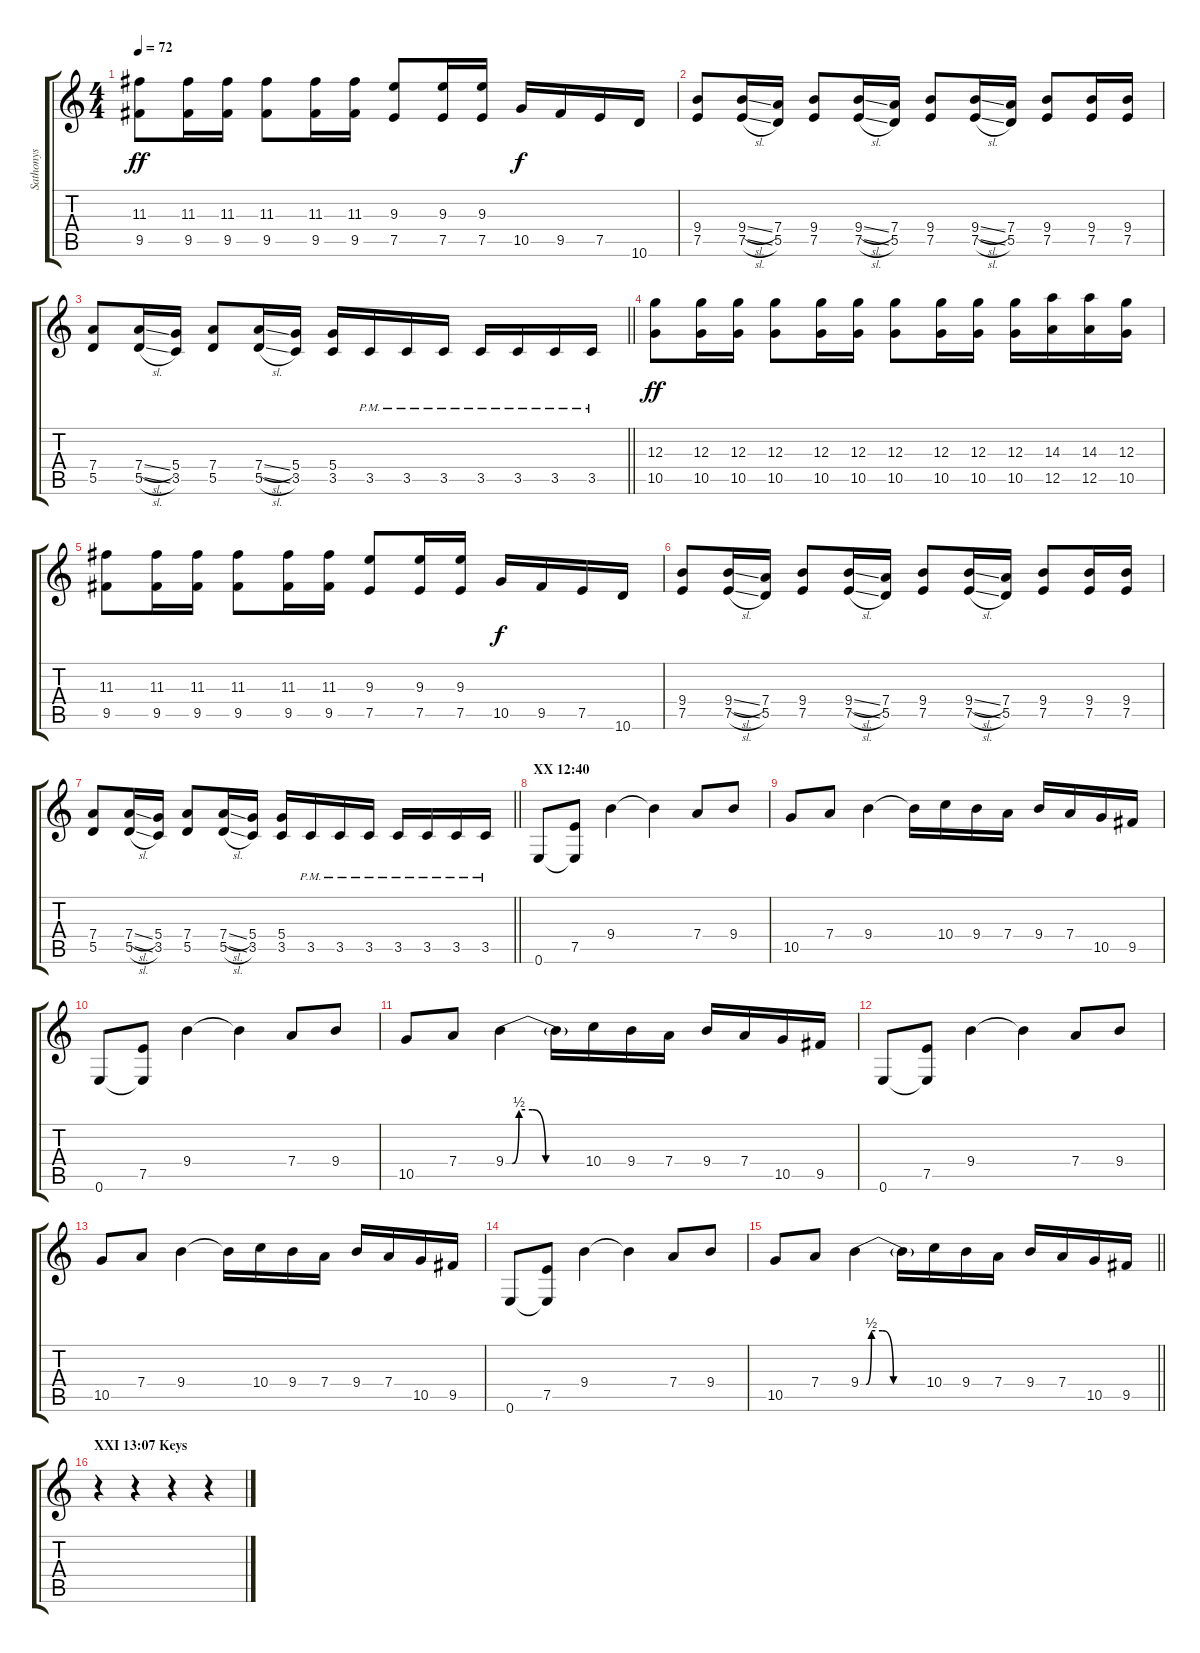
\track ("Sathonys" "Sathonys") {instrument distortionguitar}
\staff {score tabs}
\tuning (E4 B3 G3 D3 A2 E2) {hide}
\ts (4 4)
\tempo 72
\clef g2
\ks c
(11.3 9.5).8{dy ff} (11.3 9.5).16 (11.3 9.5).16 (11.3 9.5).8 (11.3 9.5).16 (11.3 9.5).16 (9.3 7.5).8 (9.3 7.5).16 (9.3 7.5).16 10.5.16{dy f} 9.5.16 7.5.16 10.6.16 |
(9.4 7.5).8 (9.4{sl} 7.5{sl}).16 (7.4 5.5).16 (9.4 7.5).8 (9.4{sl} 7.5{sl}).16 (7.4 5.5).16 (9.4 7.5).8 (9.4{sl} 7.5{sl}).16 (7.4 5.5).16 (9.4 7.5).8 (9.4 7.5).16 (9.4 7.5).16 |
\barLineRight lightlight
(7.4 5.5).8 (7.4{sl} 5.5{sl}).16 (5.4 3.5).16 (7.4 5.5).8 (7.4{sl} 5.5{sl}).16 (5.4 3.5).16 (5.4 3.5).16 3.5{pm}.16 3.5{pm}.16 3.5{pm}.16 3.5{pm}.16 3.5{pm}.16 3.5{pm}.16 3.5{pm}.16 |
(12.3 10.5).8{dy ff} (12.3 10.5).16 (12.3 10.5).16 (12.3 10.5).8 (12.3 10.5).16 (12.3 10.5).16 (12.3 10.5).8 (12.3 10.5).16 (12.3 10.5).16 (12.3 10.5).16 (14.3 12.5).16 (14.3 12.5).16 (12.3 10.5).16 |
(11.3 9.5).8 (11.3 9.5).16 (11.3 9.5).16 (11.3 9.5).8 (11.3 9.5).16 (11.3 9.5).16 (9.3 7.5).8 (9.3 7.5).16 (9.3 7.5).16 10.5.16{dy f} 9.5.16 7.5.16 10.6.16 |
(9.4 7.5).8 (9.4{sl} 7.5{sl}).16 (7.4 5.5).16 (9.4 7.5).8 (9.4{sl} 7.5{sl}).16 (7.4 5.5).16 (9.4 7.5).8 (9.4{sl} 7.5{sl}).16 (7.4 5.5).16 (9.4 7.5).8 (9.4 7.5).16 (9.4 7.5).16 |
\barLineRight lightlight
(7.4 5.5).8 (7.4{sl} 5.5{sl}).16 (5.4 3.5).16 (7.4 5.5).8 (7.4{sl} 5.5{sl}).16 (5.4 3.5).16 (5.4 3.5).16 3.5{pm}.16 3.5{pm}.16 3.5{pm}.16 3.5{pm}.16 3.5{pm}.16 3.5{pm}.16 3.5{pm}.16 |
\section ("" "XX 12:40")
0.6.8 (7.5 0.6{t}).8 9.4.4 9.4{t}.4 7.4.8 9.4.8 |
10.5.8 7.4.8 9.4.4 9.4{t}.16 10.4.16 9.4.16 7.4.16 9.4.16 7.4.16 10.5.16 9.5.16 |
0.6.8 (7.5 0.6{t}).8 9.4.4 9.4{t}.4 7.4.8 9.4.8 |
10.5.8 7.4.8 9.4{be (custom 0 0 5 0 10 2 20 2 30 0 60 0)}.4 9.4{t}.16 10.4.16 9.4.16 7.4.16 9.4.16 7.4.16 10.5.16 9.5.16 |
0.6.8 (7.5 0.6{t}).8 9.4.4 9.4{t}.4 7.4.8 9.4.8 |
10.5.8 7.4.8 9.4.4 9.4{t}.16 10.4.16 9.4.16 7.4.16 9.4.16 7.4.16 10.5.16 9.5.16 |
0.6.8 (7.5 0.6{t}).8 9.4.4 9.4{t}.4 7.4.8 9.4.8 |
\barLineRight lightlight
10.5.8 7.4.8 9.4{be (custom 0 0 5 0 10 2 20 2 30 0 60 0)}.4 9.4{t}.16 10.4.16 9.4.16 7.4.16 9.4.16 7.4.16 10.5.16 9.5.16 |
\section ("" "XXI 13:07 Keys")
r.4 r.4 r.4 r.4
